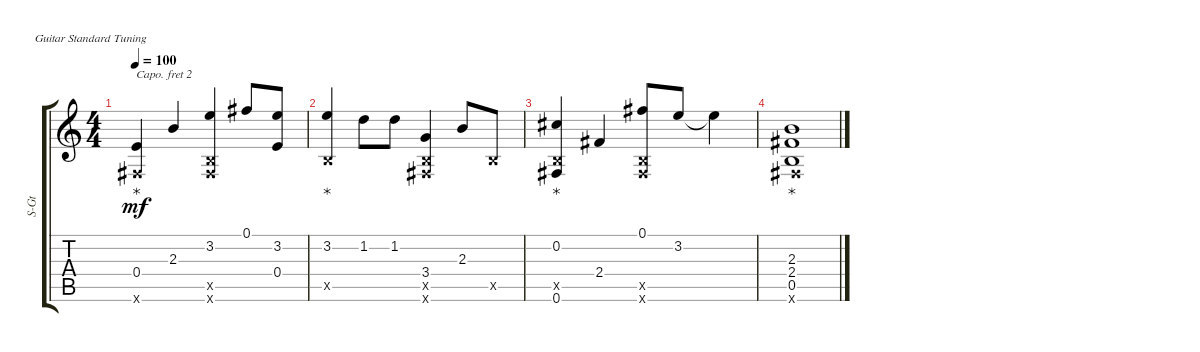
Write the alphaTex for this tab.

\defaultSystemsLayout 4
\bracketExtendMode groupsimilarinstruments
\otherSystemsTrackNameOrientation horizontal
\track ("Steel Guitar" "S-Gt") {instrument acousticguitarsteel}
\staff {score tabs}
\capo 2
\tuning (E4 B3 G3 D3 A2 E2)
\ts (4 4)
\tempo 100
\clef g2
\ks c
(0.4 0.6{x}).4{dy mf glpt beam Up} 2.3.4{beam Up} (3.2 0.5{x} 0.6{x}).4{beam Up} 0.1.8{beam Up} (3.2 0.4).8{beam Up} |
(3.2 0.5{x}).4{glpt beam Up} 1.2.8{beam Down} 1.2.8{beam Down} (3.4 0.5{x} 0.6{x}).4{beam Up} 2.3.8{beam Up} 0.5{x}.8{beam Up} |
(0.2 0.6 0.5{x}).4{glpt beam Up} 2.4.4{beam Up} (0.1 0.5{x} 0.6{x}).8{beam Up} 3.2.8{beam Up} 3.2{t}.4{beam Down} |
(2.3 2.4 0.5 0.6{x}).1{glpt beam Up}
